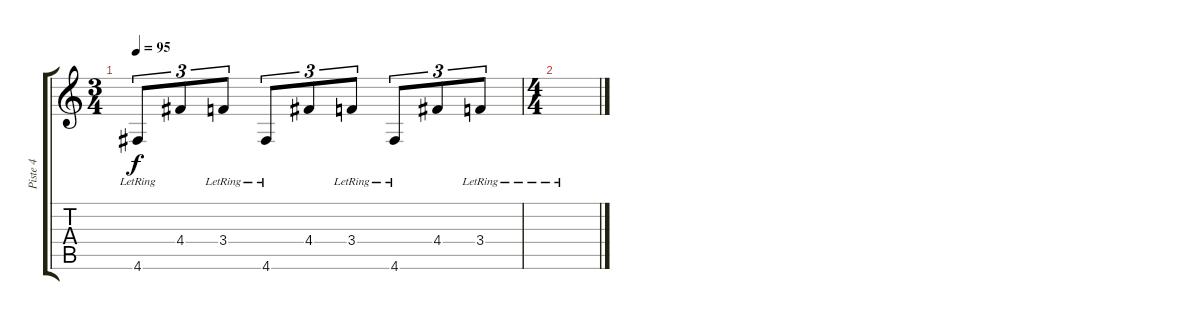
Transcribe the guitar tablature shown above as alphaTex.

\track ("Piste 4" "Piste 4") {instrument electricguitarjazz}
\staff {score tabs}
\tuning (E4 B3 G3 D3 A2 D2) {hide}
\ts (3 4)
\tempo 95
\clef g2
\ks c
4.6{lr}.8{tu (3 2) dy f} 4.4.8{tu (3 2)} 3.4{lr}.8{tu (3 2)} 4.6{lr}.8{tu (3 2)} 4.4.8{tu (3 2)} 3.4{lr}.8{tu (3 2)} 4.6{lr}.8{tu (3 2)} 4.4.8{tu (3 2)} 3.4{lr}.8{tu (3 2)} |
\ts (4 4)
